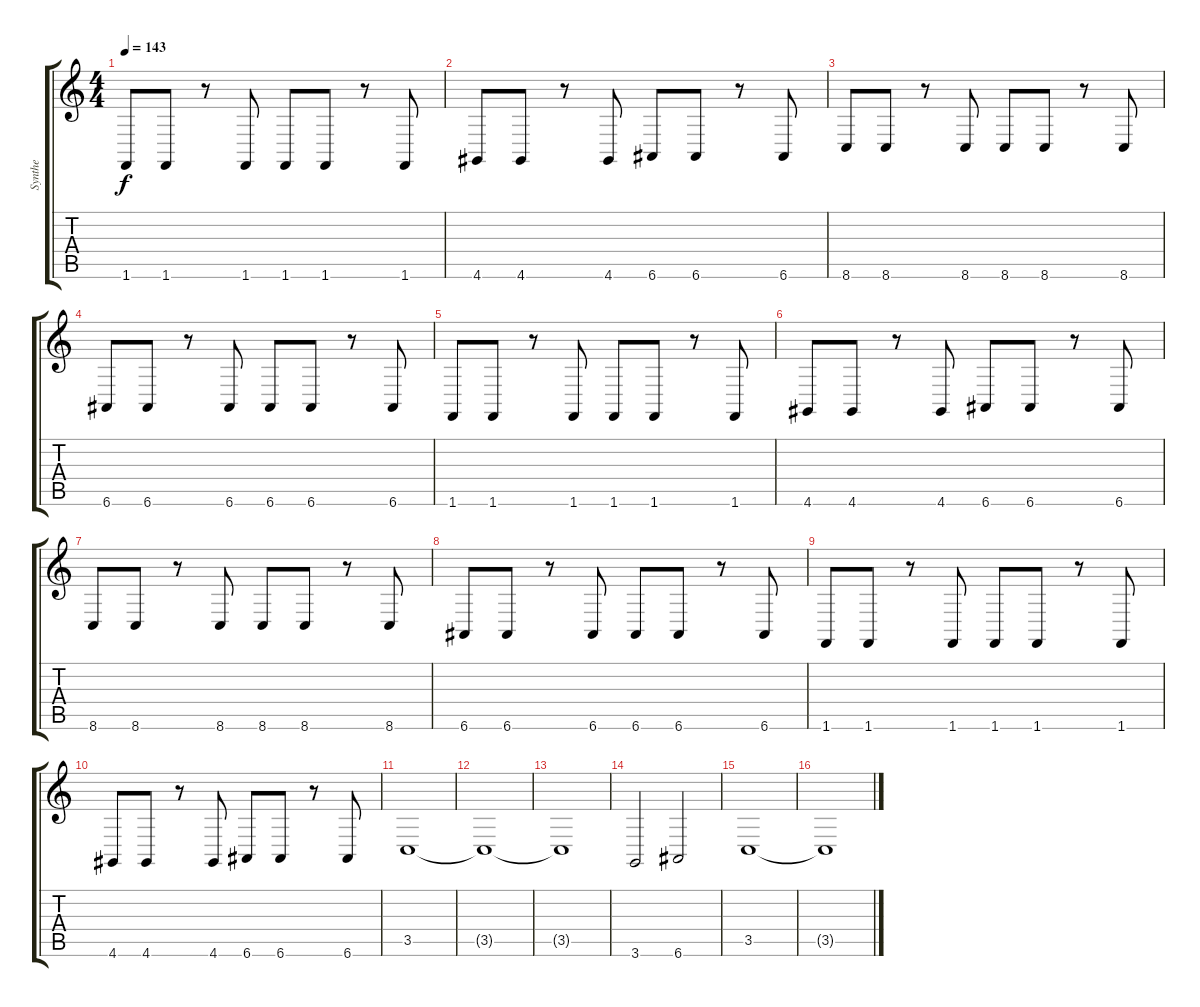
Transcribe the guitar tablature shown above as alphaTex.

\track ("Synthe" "Synthe") {instrument synthbrass2}
\staff {score tabs}
\tuning (E4 B3 G3 D3 A2 E2) {hide}
\ts (4 4)
\tempo 143
\clef g2
\ks c
1.6.8{dy f} 1.6.8 r.8 1.6.8 1.6.8 1.6.8 r.8 1.6.8 |
4.6.8 4.6.8 r.8 4.6.8 6.6.8 6.6.8 r.8 6.6.8 |
8.6.8 8.6.8 r.8 8.6.8 8.6.8 8.6.8 r.8 8.6.8 |
6.6.8 6.6.8 r.8 6.6.8 6.6.8 6.6.8 r.8 6.6.8 |
1.6.8 1.6.8 r.8 1.6.8 1.6.8 1.6.8 r.8 1.6.8 |
4.6.8 4.6.8 r.8 4.6.8 6.6.8 6.6.8 r.8 6.6.8 |
8.6.8 8.6.8 r.8 8.6.8 8.6.8 8.6.8 r.8 8.6.8 |
6.6.8 6.6.8 r.8 6.6.8 6.6.8 6.6.8 r.8 6.6.8 |
1.6.8 1.6.8 r.8 1.6.8 1.6.8 1.6.8 r.8 1.6.8 |
4.6.8 4.6.8 r.8 4.6.8 6.6.8 6.6.8 r.8 6.6.8 |
3.5.1 |
3.5{t}.1 |
3.5{t}.1 |
3.6.2 6.6.2 |
3.5.1 |
3.5{t}.1
